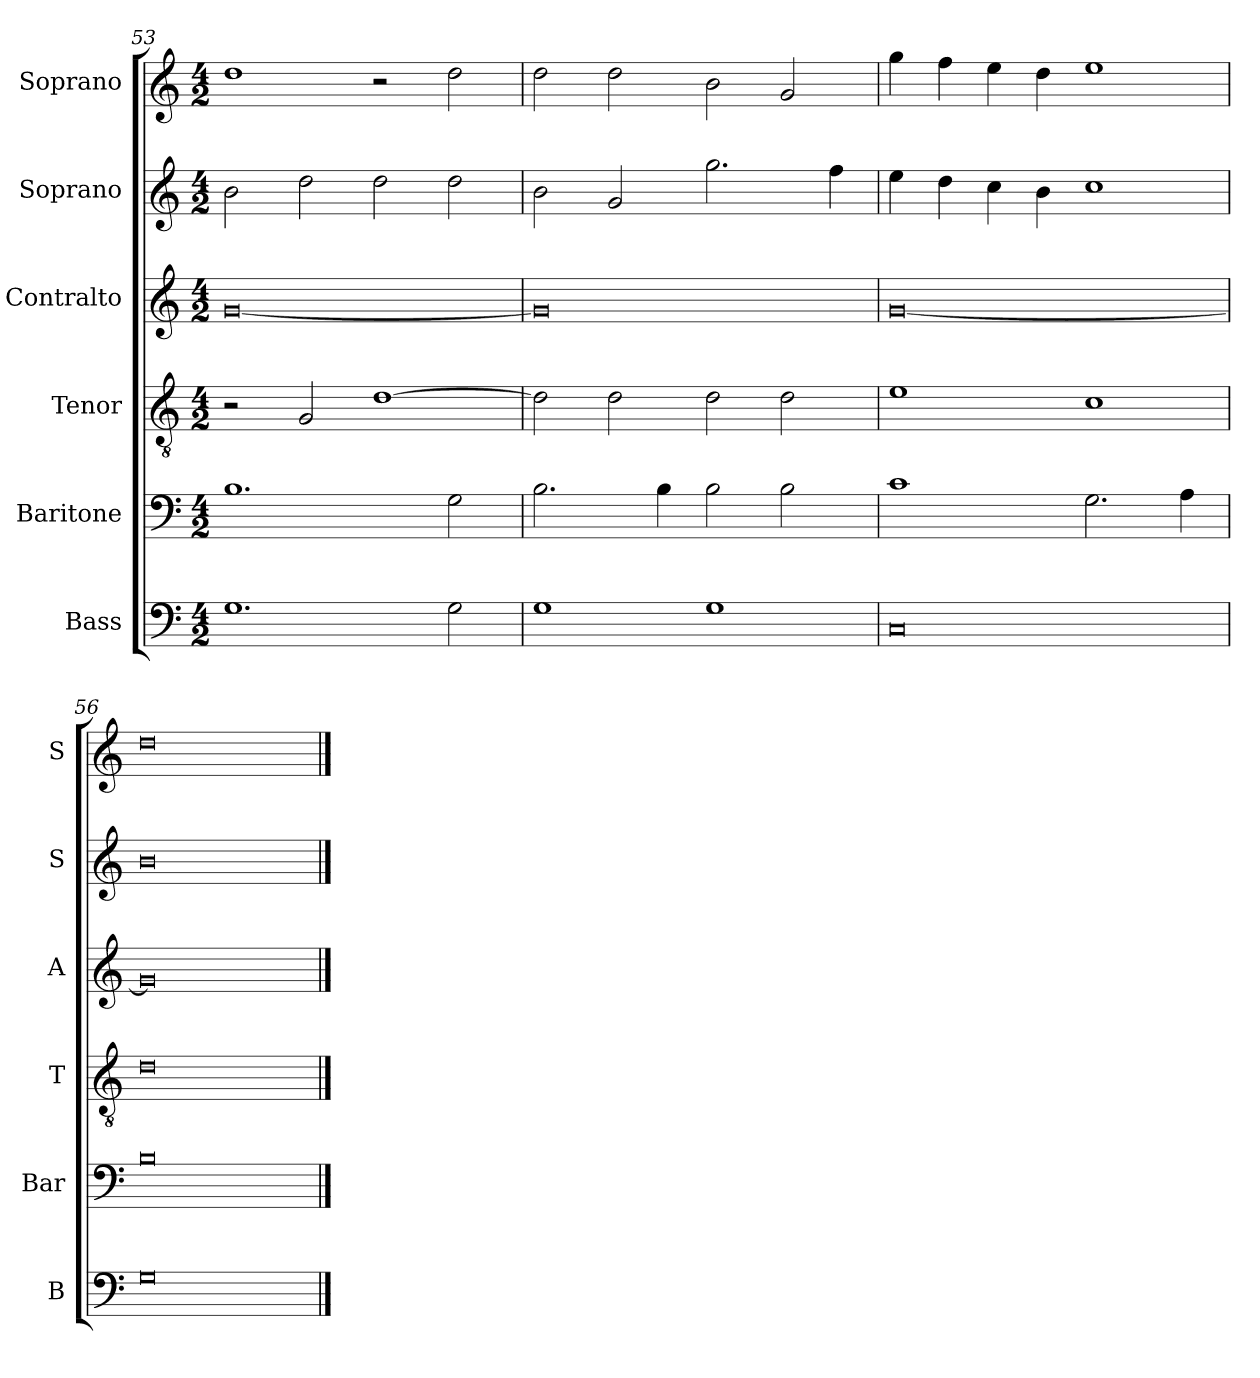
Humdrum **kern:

**kern	**kern	**kern	**kern	**kern	**kern
*part6	*part5	*part4	*part3	*part2	*part1
*staff6	*staff5	*staff4	*staff3	*staff2	*staff1
*I"Bass	*I"Baritone	*I"Tenor	*I"Contralto	*I"Soprano	*I"Soprano
*I'B	*I'Bar	*I'T	*I'A	*I'S	*I'S
*clefF4	*clefF4	*clefGv2	*clefG2	*clefG2	*clefG2
*k[]	*k[]	*k[]	*k[]	*k[]	*k[]
*G:mix	*G:mix	*G:mix	*G:mix	*G:mix	*G:mix
*M4/2	*M4/2	*M4/2	*M4/2	*M4/2	*M4/2
=53	=53	=53	=53	=53	=53
1.G	1.B	2r	[0g	2b	1dd
.	.	2G	.	2dd	.
.	.	[1d	.	2dd	2r
2G	2G	.	.	2dd	2dd
=54	=54	=54	=54	=54	=54
1G	2.B	2d]	0g]	2b	2dd
.	.	2d	.	2g	2dd
.	4B	.	.	.	.
1G	2B	2d	.	2.gg	2b
.	2B	2d	.	.	2g
.	.	.	.	4ff	.
=55	=55	=55	=55	=55	=55
0C	1c	1e	[0g	4ee	4gg
.	.	.	.	4dd	4ff
.	.	.	.	4cc	4ee
.	.	.	.	4b	4dd
.	2.G	1c	.	1cc	1ee
.	4A	.	.	.	.
=56	=56	=56	=56	=56	=56
0G	0B	0d	0g]	0b	0dd
==	==	==	==	==	==
*-	*-	*-	*-	*-	*-
